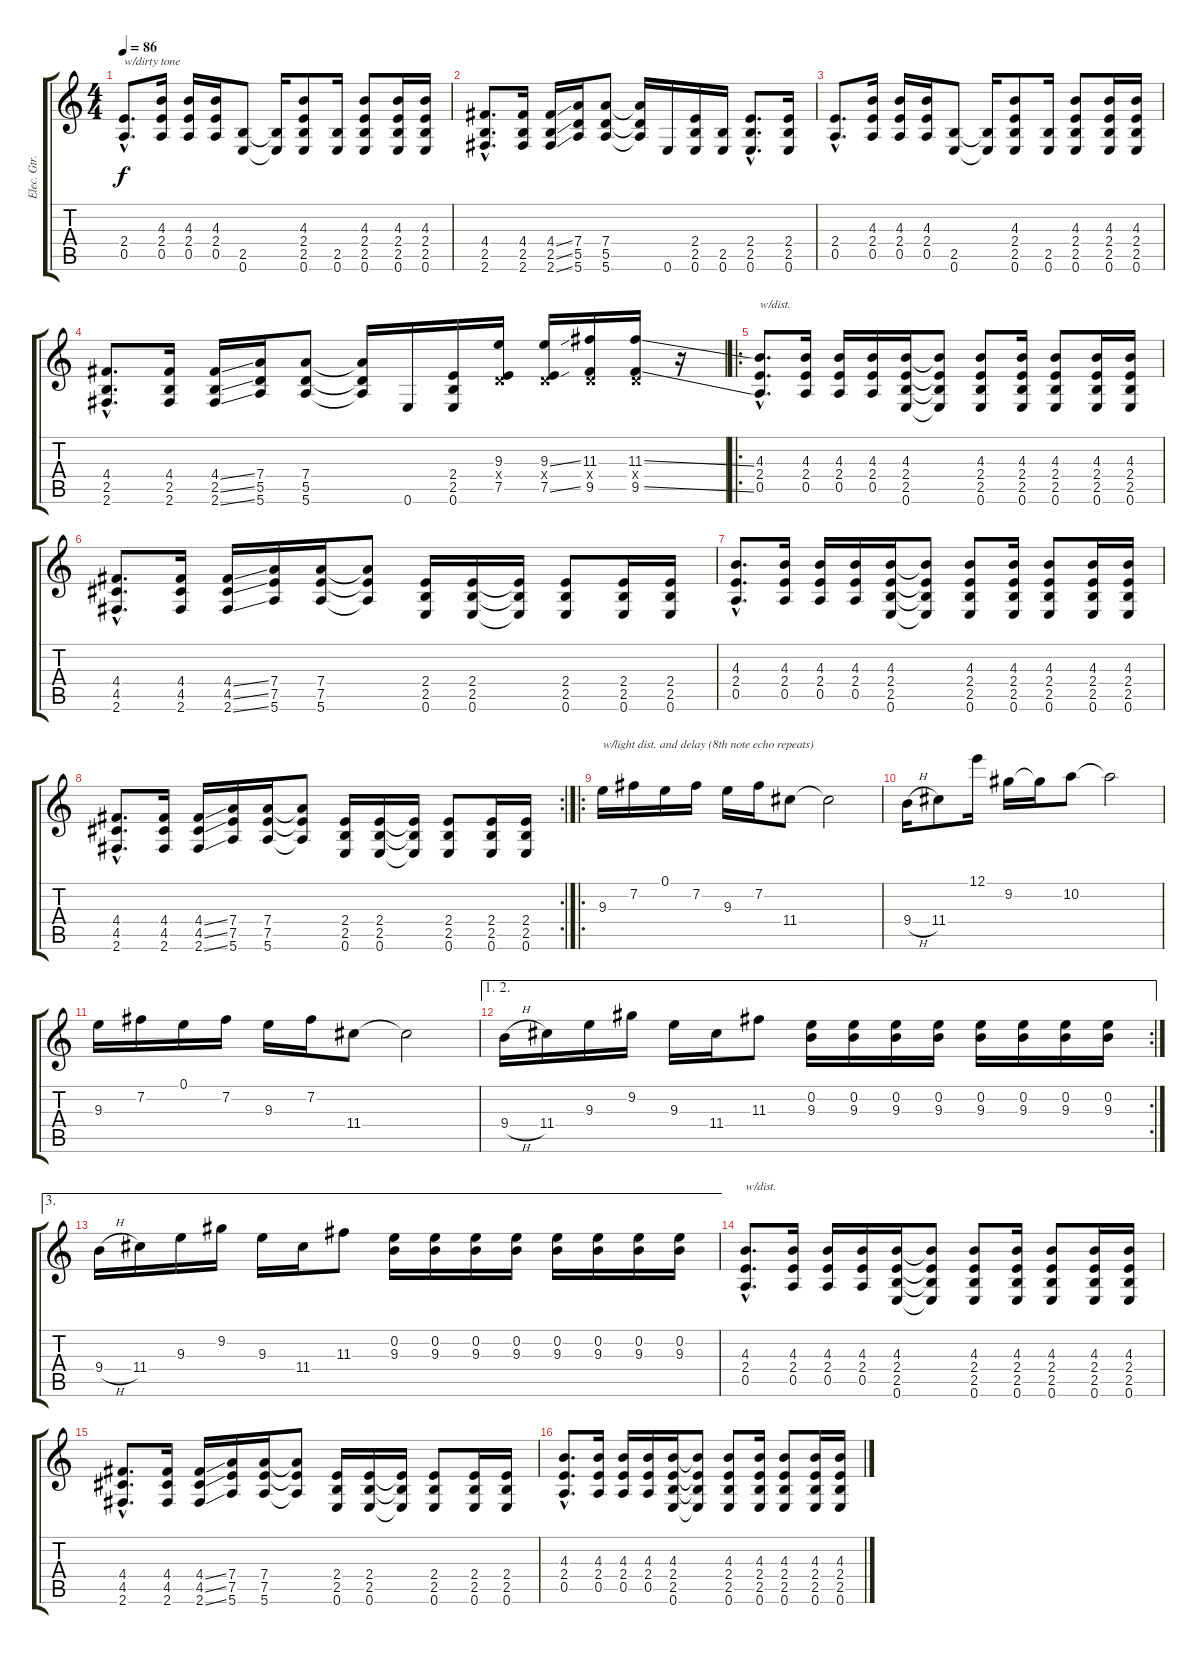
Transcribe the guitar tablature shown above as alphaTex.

\track ("Elec. Gtr." "Elec. Gtr.") {instrument overdrivenguitar}
\staff {score tabs}
\tuning (E4 B3 G3 D3 A2 E2) {hide}
\ts (4 4)
\tempo 86
\clef g2
\ks c
(2.4{hac} 0.5{hac}).8{d txt "w/dirty tone" dy f volume 13 instrument overdrivenguitar} (4.3 2.4 0.5).16 (4.3 2.4 0.5).16 (4.3 2.4 0.5).16 (2.5 0.6).8 (2.5{t} 0.6{t}).16 (4.3 2.4 2.5 0.6).8 (2.5 0.6).16 (4.3 2.4 2.5 0.6).8 (4.3 2.4 2.5 0.6).16 (4.3 2.4 2.5 0.6).16 |
(4.4{hac} 2.5{hac} 2.6{hac}).8{d} (4.4 2.5 2.6).16 (4.4{ss} 2.5{ss} 2.6{ss}).16 (7.4 5.5 5.6).16 (7.4 5.5 5.6).8 (7.4{t} 5.5{t} 5.6{t}).16 0.6.16 (2.4 2.5 0.6).16 (2.5 0.6).16 (2.4{hac} 2.5{hac} 0.6{hac}).8{d} (2.4 2.5 0.6).16 |
(2.4{hac} 0.5{hac}).8{d} (4.3 2.4 0.5).16 (4.3 2.4 0.5).16 (4.3 2.4 0.5).16 (2.5 0.6).8 (2.5{t} 0.6{t}).16 (4.3 2.4 2.5 0.6).8 (2.5 0.6).16 (4.3 2.4 2.5 0.6).8 (4.3 2.4 2.5 0.6).16 (4.3 2.4 2.5 0.6).16 |
(4.4{hac} 2.5{hac} 2.6{hac}).8{d} (4.4 2.5 2.6).16 (4.4{ss} 2.5{ss} 2.6{ss}).16 (7.4 5.5 5.6).16 (7.4 5.5 5.6).8 (7.4{t} 5.5{t} 5.6{t}).16 0.6.16 (2.4 2.5 0.6).16 (9.3 0.4{x} 7.5).16 (9.3{ss} 0.4{x} 7.5{ss}).16 (11.3 0.4{x} 9.5).16 (11.3{ss} 0.4{x} 9.5{ss}).16 r.16 |
\ro
(4.3{hac} 2.4{hac} 0.5{hac}).8{d txt "w/dist." volume 15 instrument distortionguitar} (4.3 2.4 0.5).16 (4.3 2.4 0.5).16 (4.3 2.4 0.5).16 (4.3 2.4 2.5 0.6).16 (4.3{t} 2.4{t} 2.5{t} 0.6{t}).8 (4.3 2.4 2.5 0.6).8 (4.3 2.4 2.5 0.6).16 (4.3 2.4 2.5 0.6).8 (4.3 2.4 2.5 0.6).16 (4.3 2.4 2.5 0.6).16 |
(4.4{hac} 4.5{hac} 2.6{hac}).8{d} (4.4 4.5 2.6).16 (4.4{ss} 4.5{ss} 2.6{ss}).16 (7.4 7.5 5.6).16 (7.4 7.5 5.6).16 (7.4{t} 7.5{t} 5.6{t}).8 (2.4 2.5 0.6).16 (2.4 2.5 0.6).16 (2.4{t} 2.5{t} 0.6{t}).16 (2.4 2.5 0.6).8 (2.4 2.5 0.6).16 (2.4 2.5 0.6).16 |
(4.3{hac} 2.4{hac} 0.5{hac}).8{d} (4.3 2.4 0.5).16 (4.3 2.4 0.5).16 (4.3 2.4 0.5).16 (4.3 2.4 2.5 0.6).16 (4.3{t} 2.4{t} 2.5{t} 0.6{t}).8 (4.3 2.4 2.5 0.6).8 (4.3 2.4 2.5 0.6).16 (4.3 2.4 2.5 0.6).8 (4.3 2.4 2.5 0.6).16 (4.3 2.4 2.5 0.6).16 |
\rc 2
(4.4{hac} 4.5{hac} 2.6{hac}).8{d} (4.4 4.5 2.6).16 (4.4{ss} 4.5{ss} 2.6{ss}).16 (7.4 7.5 5.6).16 (7.4 7.5 5.6).16 (7.4{t} 7.5{t} 5.6{t}).8 (2.4 2.5 0.6).16 (2.4 2.5 0.6).16 (2.4{t} 2.5{t} 0.6{t}).16 (2.4 2.5 0.6).8 (2.4 2.5 0.6).16 (2.4 2.5 0.6).16 |
\ro
9.3.16{txt "w/light dist. and delay (8th note echo repeats)" volume 13 instrument overdrivenguitar} 7.2.16 0.1.16 7.2.16 9.3.16 7.2.16 11.4.8 11.4{t}.2 |
9.4{h}.16 11.4.8 12.1.16 9.2.16 9.2{t}.16 10.2.8 10.2{t}.2 |
9.3.16 7.2.16 0.1.16 7.2.16 9.3.16 7.2.16 11.4.8 11.4{t}.2 |
\ae (1 2)
\rc 2
9.4{h}.16 11.4.16 9.3.16 9.2.16 9.3.16 11.4.16 11.3.8 (0.2 9.3).16 (0.2 9.3).16 (0.2 9.3).16 (0.2 9.3).16 (0.2 9.3).16 (0.2 9.3).16 (0.2 9.3).16 (0.2 9.3).16 |
\ae 3
9.4{h}.16 11.4.16 9.3.16 9.2.16 9.3.16 11.4.16 11.3.8 (0.2 9.3).16 (0.2 9.3).16 (0.2 9.3).16 (0.2 9.3).16 (0.2 9.3).16 (0.2 9.3).16 (0.2 9.3).16 (0.2 9.3).16 |
(4.3{hac} 2.4{hac} 0.5{hac}).8{d txt "w/dist." volume 15 instrument distortionguitar} (4.3 2.4 0.5).16 (4.3 2.4 0.5).16 (4.3 2.4 0.5).16 (4.3 2.4 2.5 0.6).16 (4.3{t} 2.4{t} 2.5{t} 0.6{t}).8 (4.3 2.4 2.5 0.6).8 (4.3 2.4 2.5 0.6).16 (4.3 2.4 2.5 0.6).8 (4.3 2.4 2.5 0.6).16 (4.3 2.4 2.5 0.6).16 |
(4.4{hac} 4.5{hac} 2.6{hac}).8{d} (4.4 4.5 2.6).16 (4.4{ss} 4.5{ss} 2.6{ss}).16 (7.4 7.5 5.6).16 (7.4 7.5 5.6).16 (7.4{t} 7.5{t} 5.6{t}).8 (2.4 2.5 0.6).16 (2.4 2.5 0.6).16 (2.4{t} 2.5{t} 0.6{t}).16 (2.4 2.5 0.6).8 (2.4 2.5 0.6).16 (2.4 2.5 0.6).16 |
(4.3{hac} 2.4{hac} 0.5{hac}).8{d} (4.3 2.4 0.5).16 (4.3 2.4 0.5).16 (4.3 2.4 0.5).16 (4.3 2.4 2.5 0.6).16 (4.3{t} 2.4{t} 2.5{t} 0.6{t}).8 (4.3 2.4 2.5 0.6).8 (4.3 2.4 2.5 0.6).16 (4.3 2.4 2.5 0.6).8 (4.3 2.4 2.5 0.6).16 (4.3 2.4 2.5 0.6).16
